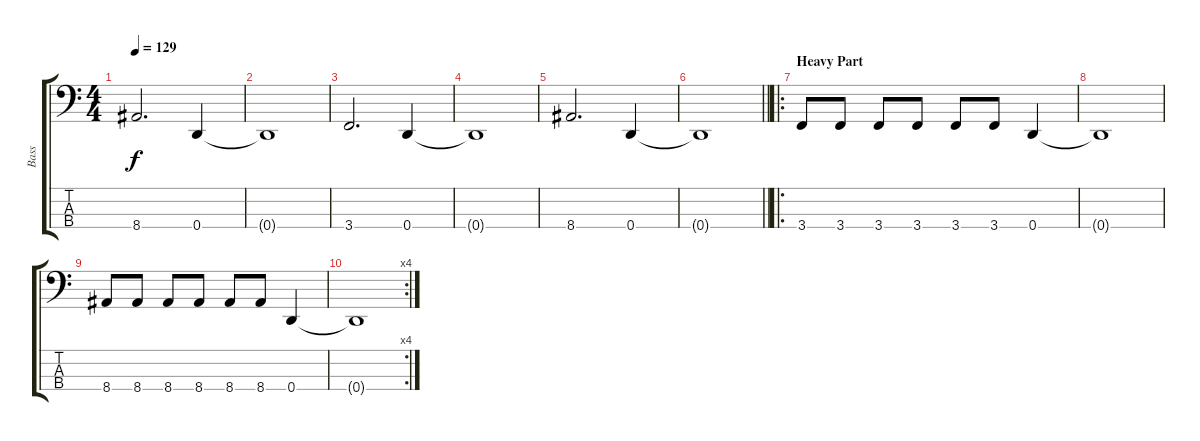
\track ("Bass" "Bass") {instrument electricbasspick}
\staff {score tabs}
\tuning (G2 D2 A1 D1) {hide}
\ts (4 4)
\tempo 129
\clef f4
\ks c
8.4.2{d dy f} 0.4.4 |
0.4{t}.1 |
3.4.2{d} 0.4.4 |
0.4{t}.1 |
8.4.2{d} 0.4.4 |
\barLineRight lightlight
0.4{t}.1 |
\ro
\section ("" "Heavy Part")
3.4.8 3.4.8 3.4.8 3.4.8 3.4.8 3.4.8 0.4.4 |
0.4{t}.1 |
8.4.8 8.4.8 8.4.8 8.4.8 8.4.8 8.4.8 0.4.4 |
\rc 4
0.4{t}.1
